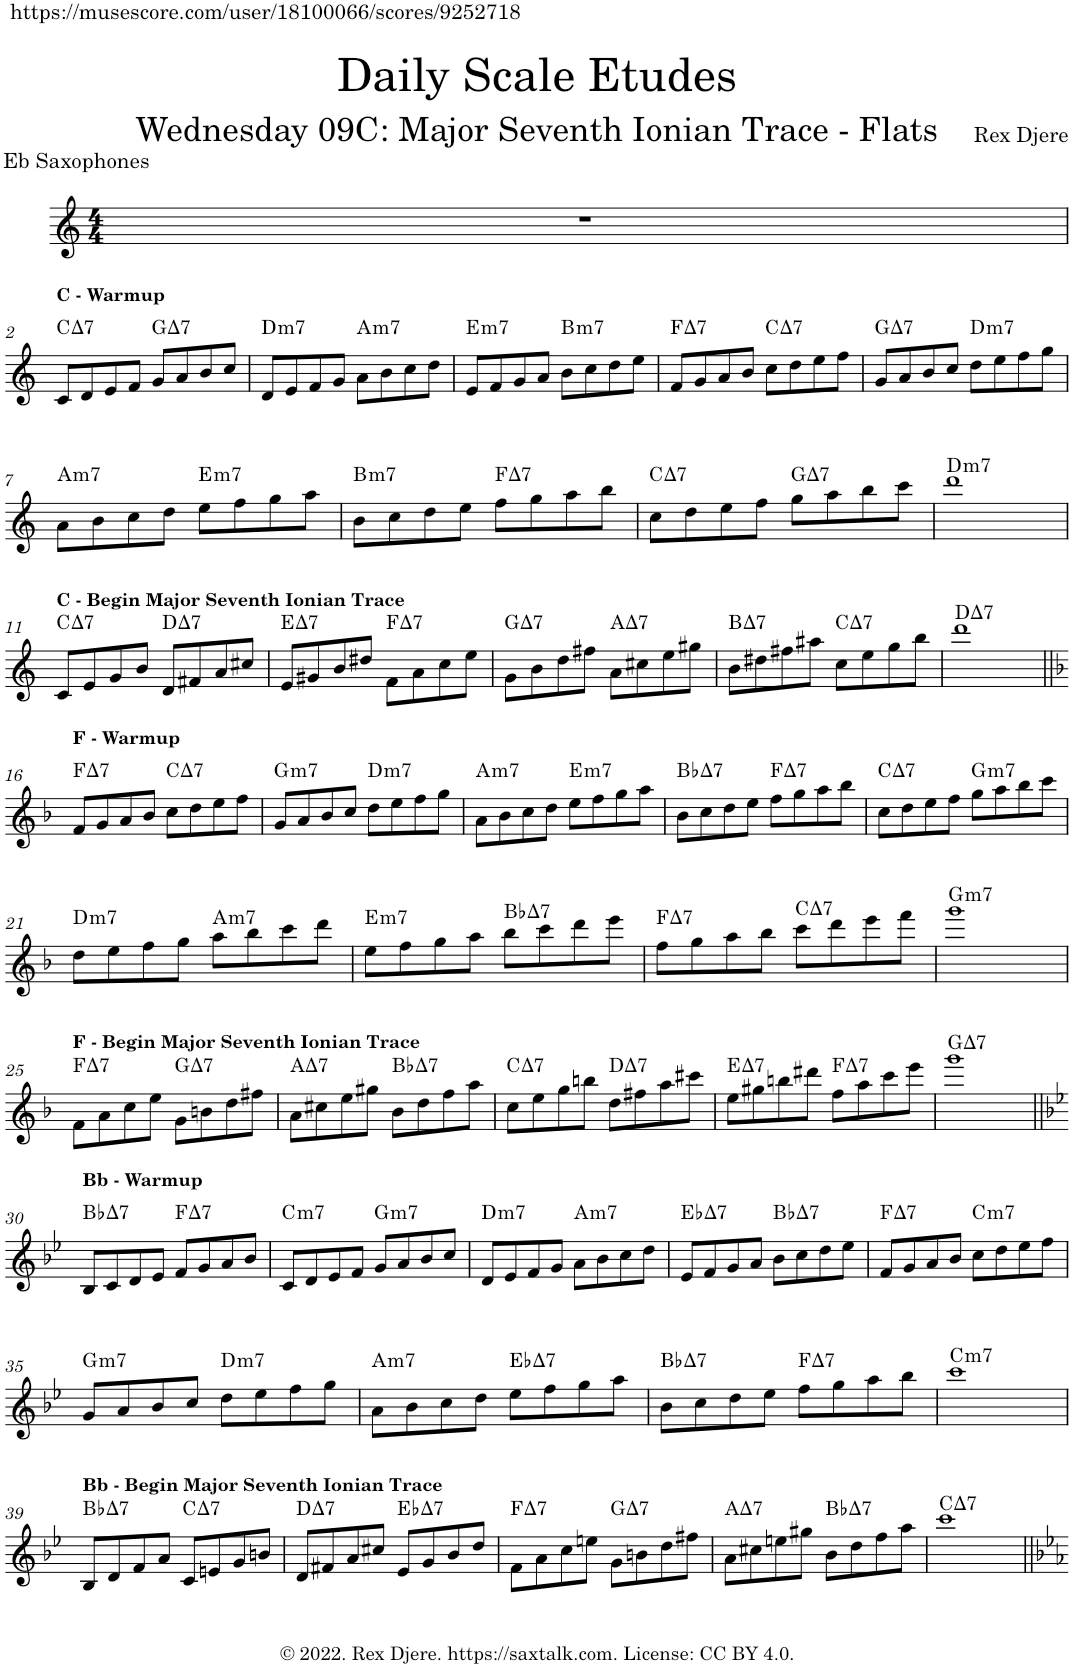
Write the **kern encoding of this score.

**kern	**harte
*part1	*part1
*staff1	*
*I"Alto Saxophone	*
*I'A. Sax.	*
*clefG2	*
*Trd5c9	*
*k[]	*
*M4/4	*
=1	=1
1r	.
!!LO:LB:g=z
=2	=2
!LO:TX:a:B:t=C - Warmup	!LO:H:n=1:kt=7
!	!LO:H:n=2:kt=N.C.
8c/L	C:maj7 N
8d/	.
8e/	.
8f/J	.
!	!LO:H:kt=7
8g/L	G:maj7
8a/	.
8b/	.
8cc/J	.
=3	=3
!	!LO:H:kt=m7
8d/L	D:min7
8e/	.
8f/	.
8g/J	.
!	!LO:H:kt=m7
8a\L	A:min7
8b\	.
8cc\	.
8dd\J	.
=4	=4
!	!LO:H:kt=m7
8e/L	E:min7
8f/	.
8g/	.
8a/J	.
!	!LO:H:kt=m7
8b\L	B:min7
8cc\	.
8dd\	.
8ee\J	.
=5	=5
!	!LO:H:kt=7
8f/L	F:maj7
8g/	.
8a/	.
8b/J	.
!	!LO:H:kt=7
8cc\L	C:maj7
8dd\	.
8ee\	.
8ff\J	.
=6	=6
!	!LO:H:kt=7
8g/L	G:maj7
8a/	.
8b/	.
8cc/J	.
!	!LO:H:kt=m7
8dd\L	D:min7
8ee\	.
8ff\	.
8gg\J	.
!!LO:LB:g=z
=7	=7
!	!LO:H:kt=m7
8a\L	A:min7
8b\	.
8cc\	.
8dd\J	.
!	!LO:H:kt=m7
8ee\L	E:min7
8ff\	.
8gg\	.
8aa\J	.
=8	=8
!	!LO:H:kt=m7
8b\L	B:min7
8cc\	.
8dd\	.
8ee\J	.
!	!LO:H:kt=7
8ff\L	F:maj7
8gg\	.
8aa\	.
8bb\J	.
=9	=9
!	!LO:H:kt=7
8cc\L	C:maj7
8dd\	.
8ee\	.
8ff\J	.
!	!LO:H:kt=7
8gg\L	G:maj7
8aa\	.
8bb\	.
8ccc\J	.
=10	=10
!	!LO:H:kt=m7
1ddd	D:min7
!!LO:LB:g=z
=11	=11
!LO:TX:a:B:t=C - Begin Major Seventh Ionian Trace	!LO:H:kt=7
8c/L	C:maj7
8e/	.
8g/	.
8b/J	.
!	!LO:H:kt=7
8d/L	D:maj7
8f#X/	.
8a/	.
8cc#X/J	.
=12	=12
!	!LO:H:kt=7
8e/L	E:maj7
8g#X/	.
8b/	.
8dd#X/J	.
!	!LO:H:kt=7
8f\L	F:maj7
8a\	.
8cc\	.
8ee\J	.
=13	=13
!	!LO:H:kt=7
8g\L	G:maj7
8b\	.
8dd\	.
8ff#X\J	.
!	!LO:H:kt=7
8a\L	A:maj7
8cc#X\	.
8ee\	.
8gg#X\J	.
=14	=14
!	!LO:H:kt=7
8b\L	B:maj7
8dd#X\	.
8ff#X\	.
8aa#X\J	.
!	!LO:H:kt=7
8cc\L	C:maj7
8ee\	.
8gg\	.
8bb\J	.
=15	=15
!	!LO:H:kt=7
1ddd	D:maj7
!!LO:LB:g=z
=16||	=16||
*k[b-]	*
!LO:TX:a:B:t=F - Warmup	!LO:H:n=1:kt=7
!	!LO:H:n=2:kt=N.C.
8f/L	F:maj7 N
8g/	.
8a/	.
8b-/J	.
!	!LO:H:kt=7
8cc\L	C:maj7
8dd\	.
8ee\	.
8ff\J	.
=17	=17
!	!LO:H:kt=m7
8g/L	G:min7
8a/	.
8b-/	.
8cc/J	.
!	!LO:H:kt=m7
8dd\L	D:min7
8ee\	.
8ff\	.
8gg\J	.
=18	=18
!	!LO:H:kt=m7
8a\L	A:min7
8b-\	.
8cc\	.
8dd\J	.
!	!LO:H:kt=m7
8ee\L	E:min7
8ff\	.
8gg\	.
8aa\J	.
=19	=19
!	!LO:H:kt=7
8b-\L	Bb:maj7
8cc\	.
8dd\	.
8ee\J	.
!	!LO:H:kt=7
8ff\L	F:maj7
8gg\	.
8aa\	.
8bb-\J	.
=20	=20
!	!LO:H:kt=7
8cc\L	C:maj7
8dd\	.
8ee\	.
8ff\J	.
!	!LO:H:kt=m7
8gg\L	G:min7
8aa\	.
8bb-\	.
8ccc\J	.
!!LO:LB:g=z
=21	=21
!	!LO:H:kt=m7
8dd\L	D:min7
8ee\	.
8ff\	.
8gg\J	.
!	!LO:H:kt=m7
8aa\L	A:min7
8bb-\	.
8ccc\	.
8ddd\J	.
=22	=22
!	!LO:H:kt=m7
8ee\L	E:min7
8ff\	.
8gg\	.
8aa\J	.
!	!LO:H:kt=7
8bb-\L	Bb:maj7
8ccc\	.
8ddd\	.
8eee\J	.
=23	=23
!	!LO:H:kt=7
8ff\L	F:maj7
8gg\	.
8aa\	.
8bb-\J	.
!	!LO:H:kt=7
8ccc\L	C:maj7
8ddd\	.
8eee\	.
8fff\J	.
=24	=24
!	!LO:H:kt=m7
1ggg	G:min7
!!LO:LB:g=z
=25	=25
!LO:TX:a:B:t=F - Begin Major Seventh Ionian Trace	!LO:H:kt=7
8f\L	F:maj7
8a\	.
8cc\	.
8ee\J	.
!	!LO:H:kt=7
8g\L	G:maj7
8bn\	.
8dd\	.
8ff#X\J	.
=26	=26
!	!LO:H:kt=7
8a\L	A:maj7
8cc#X\	.
8ee\	.
8gg#X\J	.
!	!LO:H:kt=7
8b-\L	Bb:maj7
8dd\	.
8ff\	.
8aa\J	.
=27	=27
!	!LO:H:kt=7
8cc\L	C:maj7
8ee\	.
8gg\	.
8bbn\J	.
!	!LO:H:kt=7
8dd\L	D:maj7
8ff#X\	.
8aa\	.
8ccc#X\J	.
=28	=28
!	!LO:H:kt=7
8ee\L	E:maj7
8gg#X\	.
8bbn\	.
8ddd#X\J	.
!	!LO:H:kt=7
8ff\L	F:maj7
8aa\	.
8ccc\	.
8eee\J	.
=29	=29
!	!LO:H:kt=7
1ggg	G:maj7
!!LO:LB:g=z
=30||	=30||
*k[b-e-]	*
!LO:TX:a:B:t=Bb - Warmup	!LO:H:n=1:kt=7
!	!LO:H:n=2:kt=N.C.
8B-/L	Bb:maj7 N
8c/	.
8d/	.
8e-/J	.
!	!LO:H:kt=7
8f/L	F:maj7
8g/	.
8a/	.
8b-/J	.
=31	=31
!	!LO:H:kt=m7
8c/L	C:min7
8d/	.
8e-/	.
8f/J	.
!	!LO:H:kt=m7
8g/L	G:min7
8a/	.
8b-/	.
8cc/J	.
=32	=32
!	!LO:H:kt=m7
8d/L	D:min7
8e-/	.
8f/	.
8g/J	.
!	!LO:H:kt=m7
8a\L	A:min7
8b-\	.
8cc\	.
8dd\J	.
=33	=33
!	!LO:H:kt=7
8e-/L	Eb:maj7
8f/	.
8g/	.
8a/J	.
!	!LO:H:kt=7
8b-\L	Bb:maj7
8cc\	.
8dd\	.
8ee-\J	.
=34	=34
!	!LO:H:kt=7
8f/L	F:maj7
8g/	.
8a/	.
8b-/J	.
!	!LO:H:kt=m7
8cc\L	C:min7
8dd\	.
8ee-\	.
8ff\J	.
!!LO:LB:g=z
=35	=35
!	!LO:H:kt=m7
8g/L	G:min7
8a/	.
8b-/	.
8cc/J	.
!	!LO:H:kt=m7
8dd\L	D:min7
8ee-\	.
8ff\	.
8gg\J	.
=36	=36
!	!LO:H:kt=m7
8a\L	A:min7
8b-\	.
8cc\	.
8dd\J	.
!	!LO:H:kt=7
8ee-\L	Eb:maj7
8ff\	.
8gg\	.
8aa\J	.
=37	=37
!	!LO:H:kt=7
8b-\L	Bb:maj7
8cc\	.
8dd\	.
8ee-\J	.
!	!LO:H:kt=7
8ff\L	F:maj7
8gg\	.
8aa\	.
8bb-\J	.
=38	=38
!	!LO:H:kt=m7
1ccc	C:min7
!!LO:LB:g=z
=39	=39
!LO:TX:a:B:t=Bb - Begin Major Seventh Ionian Trace	!LO:H:kt=7
8B-/L	Bb:maj7
8d/	.
8f/	.
8a/J	.
!	!LO:H:kt=7
8c/L	C:maj7
8en/	.
8g/	.
8bn/J	.
=40	=40
!	!LO:H:kt=7
8d/L	D:maj7
8f#X/	.
8a/	.
8cc#X/J	.
!	!LO:H:kt=7
8e-/L	Eb:maj7
8g/	.
8b-/	.
8dd/J	.
=41	=41
!	!LO:H:kt=7
8f\L	F:maj7
8a\	.
8cc\	.
8een\J	.
!	!LO:H:kt=7
8g\L	G:maj7
8bn\	.
8dd\	.
8ff#X\J	.
=42	=42
!	!LO:H:kt=7
8a\L	A:maj7
8cc#X\	.
8een\	.
8gg#X\J	.
!	!LO:H:kt=7
8b-\L	Bb:maj7
8dd\	.
8ff\	.
8aa\J	.
=43	=43
!	!LO:H:kt=7
1ccc	C:maj7
=||	=||
*-	*-
